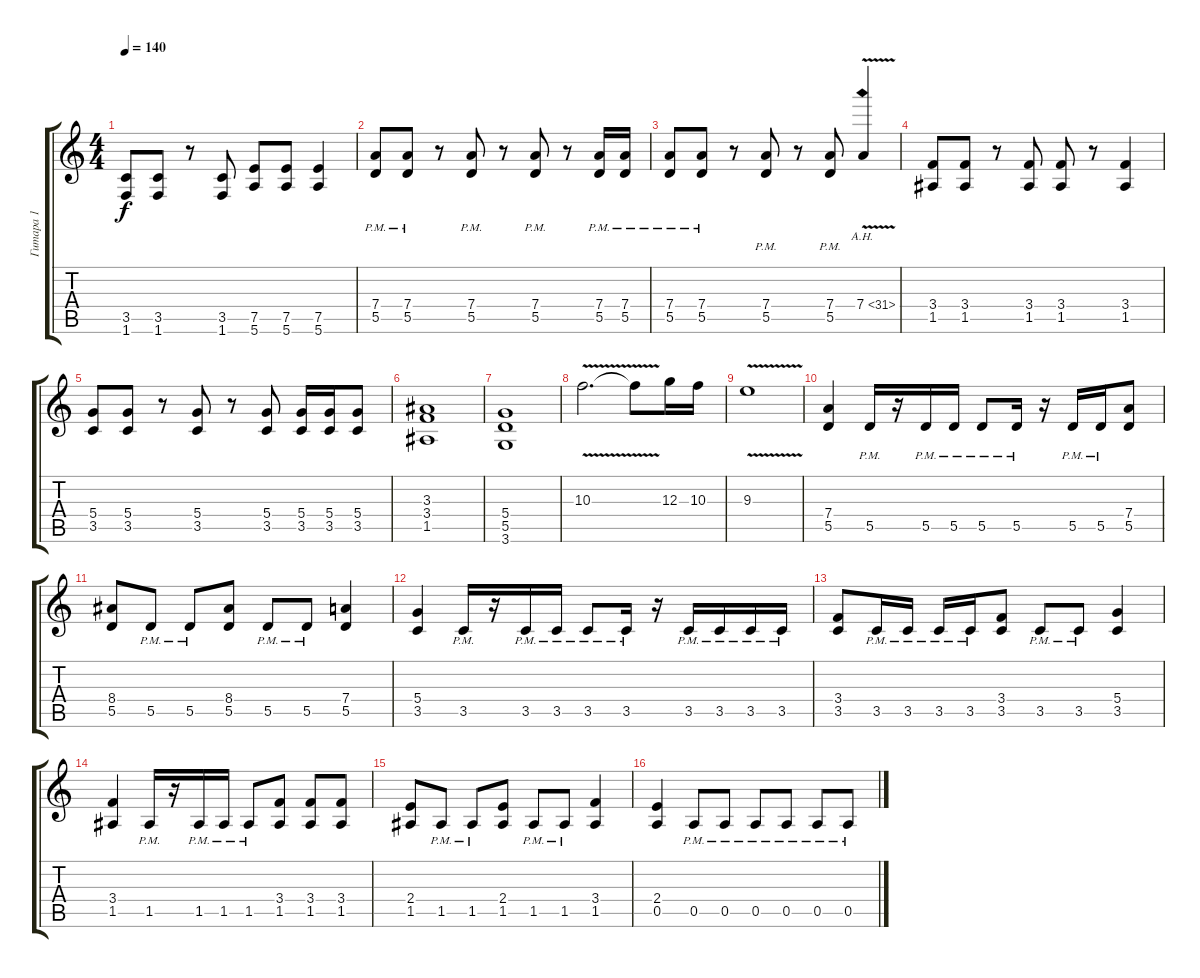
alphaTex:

\track ("Гитара 1" "Гитара 1") {instrument overdrivenguitar}
\staff {score tabs}
\tuning (E4 B3 G3 D3 A2 E2) {hide}
\ts (4 4)
\tempo 140
\clef g2
\ks c
(3.5 1.6).8{dy f} (3.5 1.6).8 r.8 (3.5 1.6).8 (7.5 5.6).8 (7.5 5.6).8 (7.5 5.6).4 |
(7.4{pm} 5.5{pm}).8 (7.4{pm} 5.5{pm}).8 r.8 (7.4{pm} 5.5{pm}).8 r.8 (7.4{pm} 5.5{pm}).8 r.8 (7.4{pm} 5.5{pm}).16 (7.4{pm} 5.5{pm}).16 |
(7.4{pm} 5.5{pm}).8 (7.4{pm} 5.5{pm}).8 r.8 (7.4{pm} 5.5{pm}).8 r.8 (7.4{pm} 5.5{pm}).8 7.4{ah 24 v}.4 |
(3.4 1.5).8 (3.4 1.5).8 r.8 (3.4 1.5).8 (3.4 1.5).8 r.8 (3.4 1.5).4 |
(5.4 3.5).8 (5.4 3.5).8 r.8 (5.4 3.5).8 r.8 (5.4 3.5).8 (5.4 3.5).16 (5.4 3.5).16 (5.4 3.5).8 |
(3.3 3.4 1.5).1 |
(5.4 5.5 3.6).1 |
10.3{v}.2{d} 10.3{t}.8 12.3.16 10.3.16 |
9.3{v}.1 |
(7.4 5.5).4 5.5{pm}.16 r.16 5.5{pm}.16 5.5{pm}.16 5.5{pm}.8 5.5{pm}.16 r.16 5.5{pm}.16 5.5{pm}.16 (7.4 5.5).8 |
(8.4 5.5).8 5.5{pm}.8 5.5{pm}.8 (8.4 5.5).8 5.5{pm}.8 5.5{pm}.8 (7.4 5.5).4 |
(5.4 3.5).4 3.5{pm}.16 r.16 3.5{pm}.16 3.5{pm}.16 3.5{pm}.8 3.5{pm}.16 r.16 3.5{pm}.16 3.5{pm}.16 3.5{pm}.16 3.5{pm}.16 |
(3.4 3.5).8 3.5{pm}.16 3.5{pm}.16 3.5{pm}.16 3.5{pm}.16 (3.4 3.5).8 3.5{pm}.8 3.5{pm}.8 (5.4 3.5).4 |
(3.4 1.5).4 1.5{pm}.16 r.16 1.5{pm}.16 1.5{pm}.16 1.5{pm}.8 (3.4 1.5).8 (3.4 1.5).8 (3.4 1.5).8 |
(2.4 1.5).8 1.5{pm}.8 1.5{pm}.8 (2.4 1.5).8 1.5{pm}.8 1.5{pm}.8 (3.4 1.5).4 |
(2.4 0.5).4 0.5{pm}.8 0.5{pm}.8 0.5{pm}.8 0.5{pm}.8 0.5{pm}.8 0.5{pm}.8
